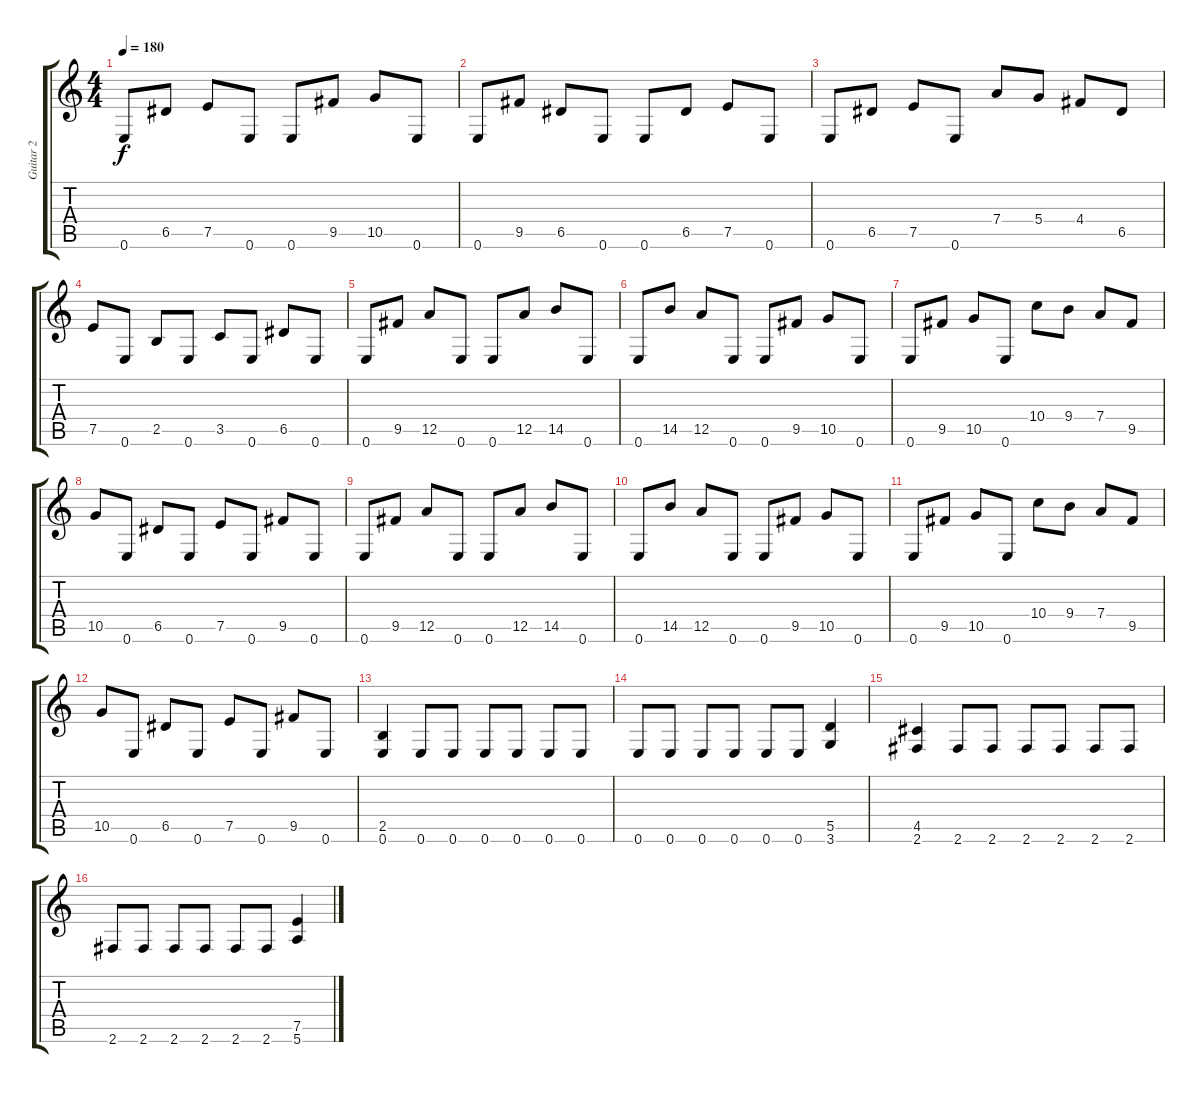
\track ("Guitar 2" "Guitar 2") {instrument distortionguitar}
\staff {score tabs}
\tuning (E4 B3 G3 D3 A2 E2) {hide}
\ts (4 4)
\tempo 180
\clef g2
\ks c
0.6.8{dy f} 6.5.8 7.5.8 0.6.8 0.6.8 9.5.8 10.5.8 0.6.8 |
0.6.8 9.5.8 6.5.8 0.6.8 0.6.8 6.5.8 7.5.8 0.6.8 |
0.6.8 6.5.8 7.5.8 0.6.8 7.4.8 5.4.8 4.4.8 6.5.8 |
7.5.8 0.6.8 2.5.8 0.6.8 3.5.8 0.6.8 6.5.8 0.6.8 |
0.6.8 9.5.8 12.5.8 0.6.8 0.6.8 12.5.8 14.5.8 0.6.8 |
0.6.8 14.5.8 12.5.8 0.6.8 0.6.8 9.5.8 10.5.8 0.6.8 |
0.6.8 9.5.8 10.5.8 0.6.8 10.4.8 9.4.8 7.4.8 9.5.8 |
10.5.8 0.6.8 6.5.8 0.6.8 7.5.8 0.6.8 9.5.8 0.6.8 |
0.6.8 9.5.8 12.5.8 0.6.8 0.6.8 12.5.8 14.5.8 0.6.8 |
0.6.8 14.5.8 12.5.8 0.6.8 0.6.8 9.5.8 10.5.8 0.6.8 |
0.6.8 9.5.8 10.5.8 0.6.8 10.4.8 9.4.8 7.4.8 9.5.8 |
10.5.8 0.6.8 6.5.8 0.6.8 7.5.8 0.6.8 9.5.8 0.6.8 |
(2.5 0.6).4 0.6.8 0.6.8 0.6.8 0.6.8 0.6.8 0.6.8 |
0.6.8 0.6.8 0.6.8 0.6.8 0.6.8 0.6.8 (5.5 3.6).4 |
(4.5 2.6).4 2.6.8 2.6.8 2.6.8 2.6.8 2.6.8 2.6.8 |
2.6.8 2.6.8 2.6.8 2.6.8 2.6.8 2.6.8 (7.5 5.6).4
